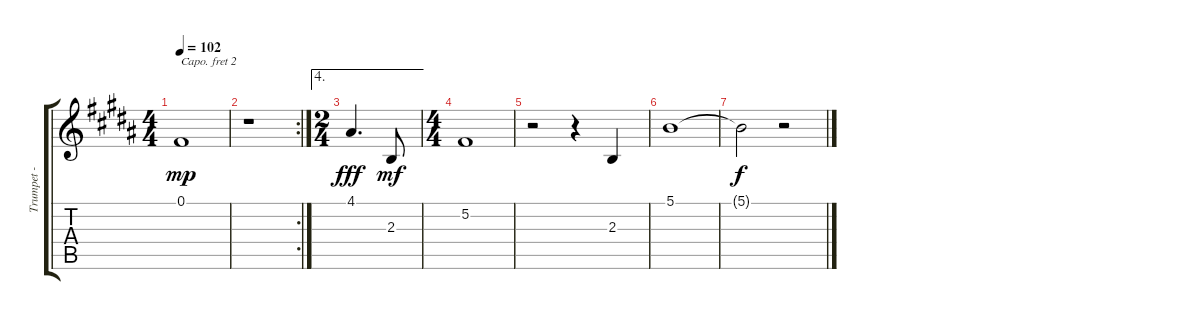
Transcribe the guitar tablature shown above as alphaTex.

\track ("Trumpet - Loughnane" "Trumpet - ") {instrument trumpet}
\staff {score tabs}
\capo 2
\tuning (E4 B3 G3 D3 A2 E2) {hide}
\ts (4 4)
\tempo 102
\clef g2
\ks b
0.1.1{dy mp} |
\rc 2
\ks g#minor
r.1 |
\ae 4
\ts (2 4)
4.1.4{d dy fff} 2.3.8{dy mf} |
\ts (4 4)
\ks b
5.2.1 |
\ks g#minor
r.2 r.4 2.3.4 |
\ks b
5.1.1{volume 2} |
\ks g#minor
5.1{t}.2{dy f} r.2
